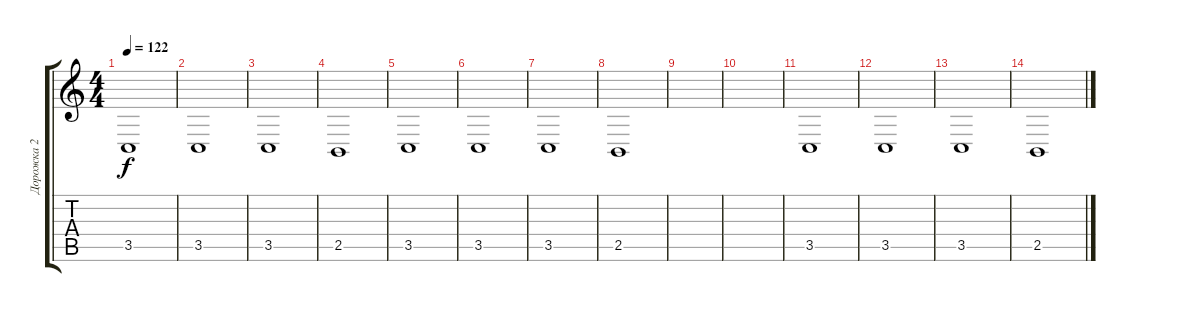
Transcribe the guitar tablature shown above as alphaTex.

\track ("Дорожка 2" "Дорожка 2") {instrument stringensemble1}
\staff {score tabs}
\tuning (E4 B3 G3 D3 A2 E2) {hide}
\ts (4 4)
\tempo 122
\clef g2
\ks c
3.5.1{dy f} |
3.5.1 |
3.5.1 |
2.5.1 |
3.5.1{volume 7} |
3.5.1 |
3.5.1 |
2.5.1 |
|
|
3.5.1{volume 7} |
3.5.1 |
3.5.1 |
2.5.1
